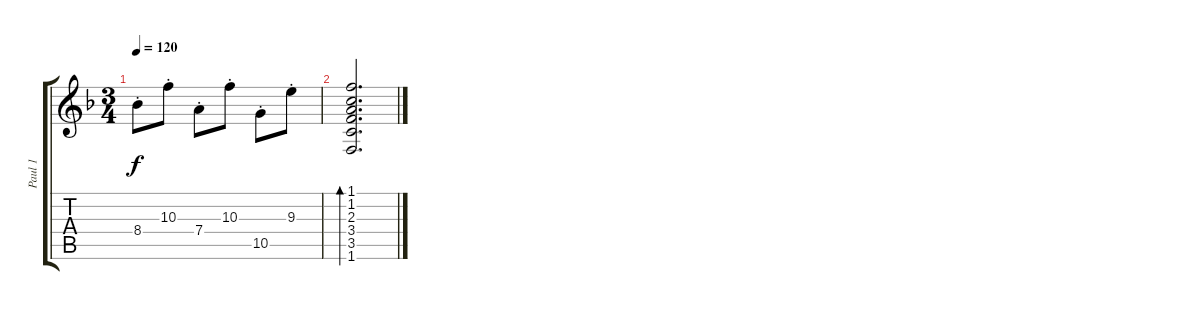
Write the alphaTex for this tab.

\track ("Paul 1" "Paul 1") {instrument distortionguitar}
\staff {score tabs}
\tuning (E4 B3 G3 D3 A2 E2) {hide}
\ts (3 4)
\tempo 120
\clef g2
\ks f
8.4{st}.8{dy f} 10.3{st}.8 7.4{st}.8 10.3{st}.8 10.5{st}.8 9.3{st}.8 |
(1.1 1.2 2.3 3.4 3.5 1.6).2{d bd 30}
